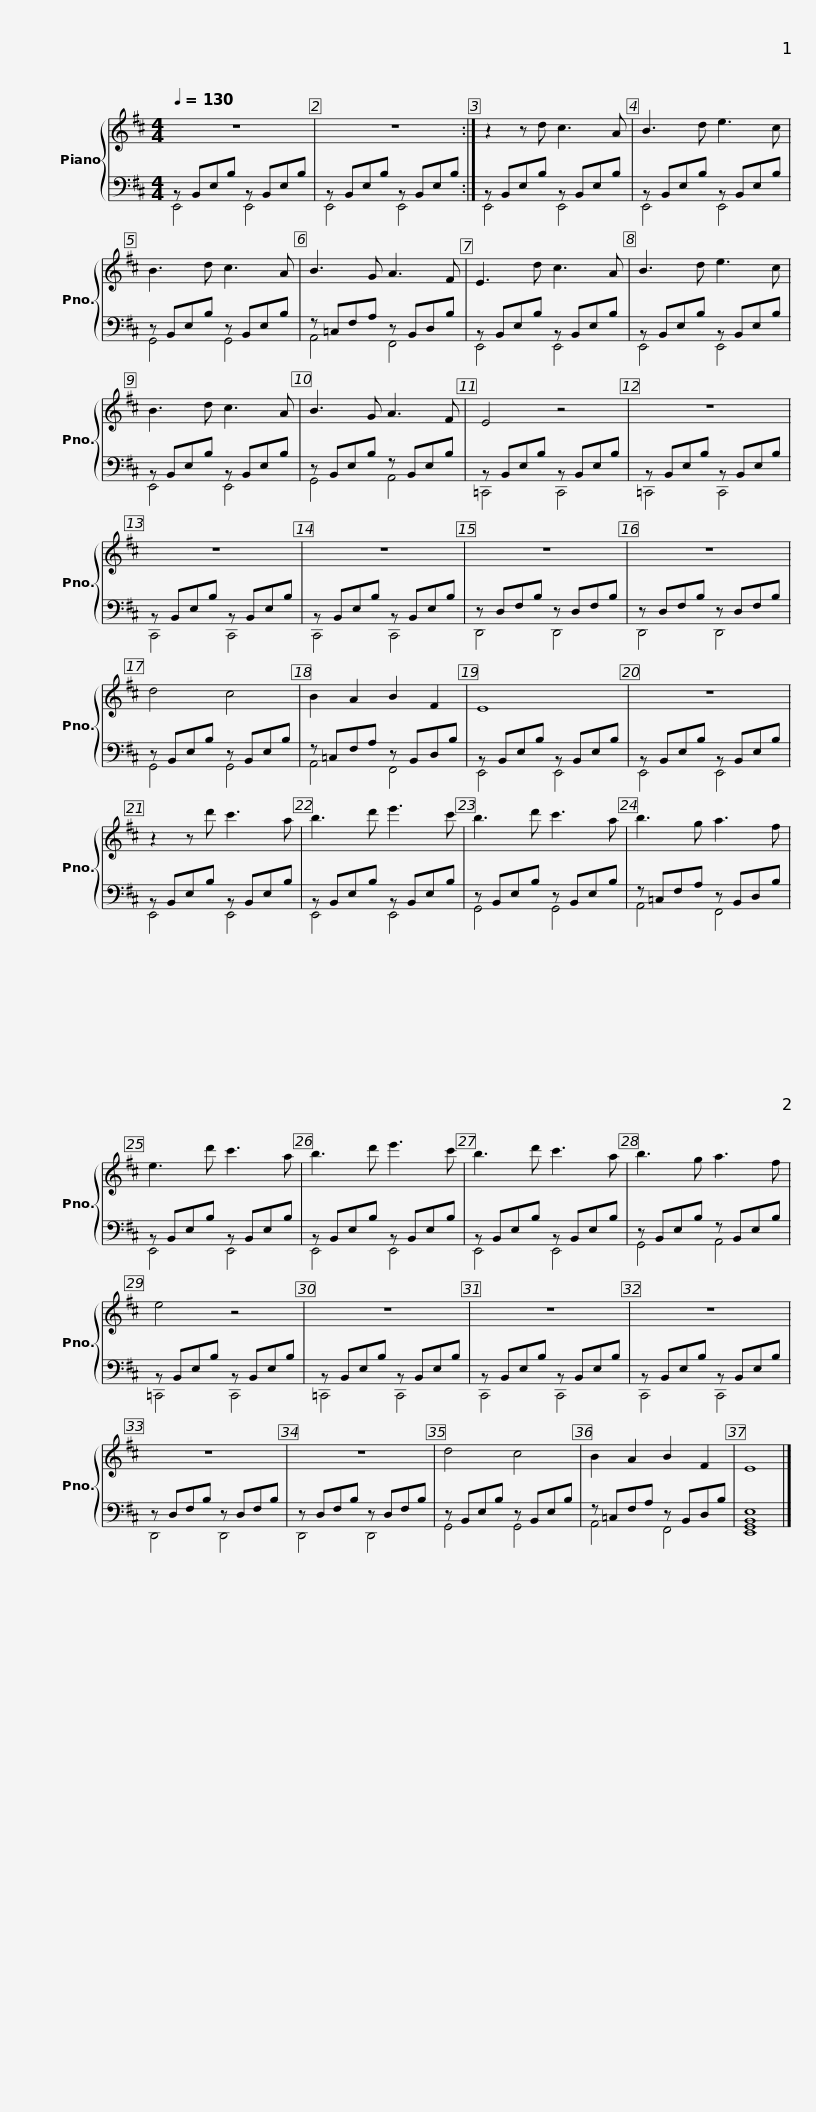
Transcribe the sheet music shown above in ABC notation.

X:1
%%score { 1 | ( 2 3 ) }
L:1/8
Q:1/4=130
M:4/4
I:linebreak $
K:D
V:1 treble
V:2 bass
V:3 bass
V:1
 z8 | z8 :| z2 z d c3 A | B3 d e3 c | B3 d c3 A |$ %5
 B3 G A3 F | E3 d c3 A | B3 d e3 c | B3 d c3 A | B3 G A3 F |$ %10
 E4 z4 | z8 | z8 | z8 | z8 |$ %15
 z8 | d4 c4 | B2 A2 B2 F2 | E8 | z8 |$ %20
 z2 z d' c'3 a | b3 d' e'3 c' | b3 d' c'3 a | b3 g a3 f | e3 d' c'3 a |$ %25
 b3 d' e'3 c' | b3 d' c'3 a | b3 g a3 f | e4 z4 | z8 |$ %30
 z8 | z8 | z8 | z8 | d4 c4 |$ %35
 B2 A2 B2 F2 | E8 |] %37
V:2
 z B,,E,B, z B,,E,B, | z B,,E,B, z B,,E,B, :| z B,,E,B, z B,,E,B, | z B,,E,B, z B,,E,B, | z B,,E,B, z B,,E,B, |$ %5
 z =C,F,A, z B,,D,B, | z B,,E,B, z B,,E,B, | z B,,E,B, z B,,E,B, | z B,,E,B, z B,,E,B, | z B,,E,B, z B,,E,B, |$ %10
 z B,,E,B, z B,,E,B, | z B,,E,B, z B,,E,B, | z B,,E,B, z B,,E,B, | z B,,E,B, z B,,E,B, | z D,F,B, z D,F,B, |$ %15
 z D,F,B, z D,F,B, | z B,,E,B, z B,,E,B, | z =C,F,A, z B,,D,B, | z B,,E,B, z B,,E,B, | z B,,E,B, z B,,E,B, |$ %20
 z B,,E,B, z B,,E,B, | z B,,E,B, z B,,E,B, | z B,,E,B, z B,,E,B, | z =C,F,A, z B,,D,B, | z B,,E,B, z B,,E,B, |$ %25
 z B,,E,B, z B,,E,B, | z B,,E,B, z B,,E,B, | z B,,E,B, z B,,E,B, | z B,,E,B, z B,,E,B, | z B,,E,B, z B,,E,B, |$ %30
 z B,,E,B, z B,,E,B, | z B,,E,B, z B,,E,B, | z D,F,B, z D,F,B, | z D,F,B, z D,F,B, | z B,,E,B, z B,,E,B, |$ %35
 z =C,F,A, z B,,D,B, | [E,,G,,B,,E,]8 |] %37
V:3
 E,,4 E,,4 | E,,4 E,,4 :| E,,4 E,,4 | E,,4 E,,4 | G,,4 G,,4 |$ %5
 A,,4 F,,4 | E,,4 E,,4 | E,,4 E,,4 | E,,4 E,,4 | G,,4 A,,4 |$ %10
 =C,,4 C,,4 | =C,,4 C,,4 | C,,4 C,,4 | C,,4 C,,4 | D,,4 D,,4 |$ %15
 D,,4 D,,4 | G,,4 G,,4 | A,,4 F,,4 | E,,4 E,,4 | E,,4 E,,4 |$ %20
 E,,4 E,,4 | E,,4 E,,4 | G,,4 G,,4 | A,,4 F,,4 | E,,4 E,,4 |$ %25
 E,,4 E,,4 | E,,4 E,,4 | G,,4 A,,4 | =C,,4 C,,4 | =C,,4 C,,4 |$ %30
 C,,4 C,,4 | C,,4 C,,4 | D,,4 D,,4 | D,,4 D,,4 | G,,4 G,,4 |$ %35
 A,,4 F,,4 | x8 |] %37
